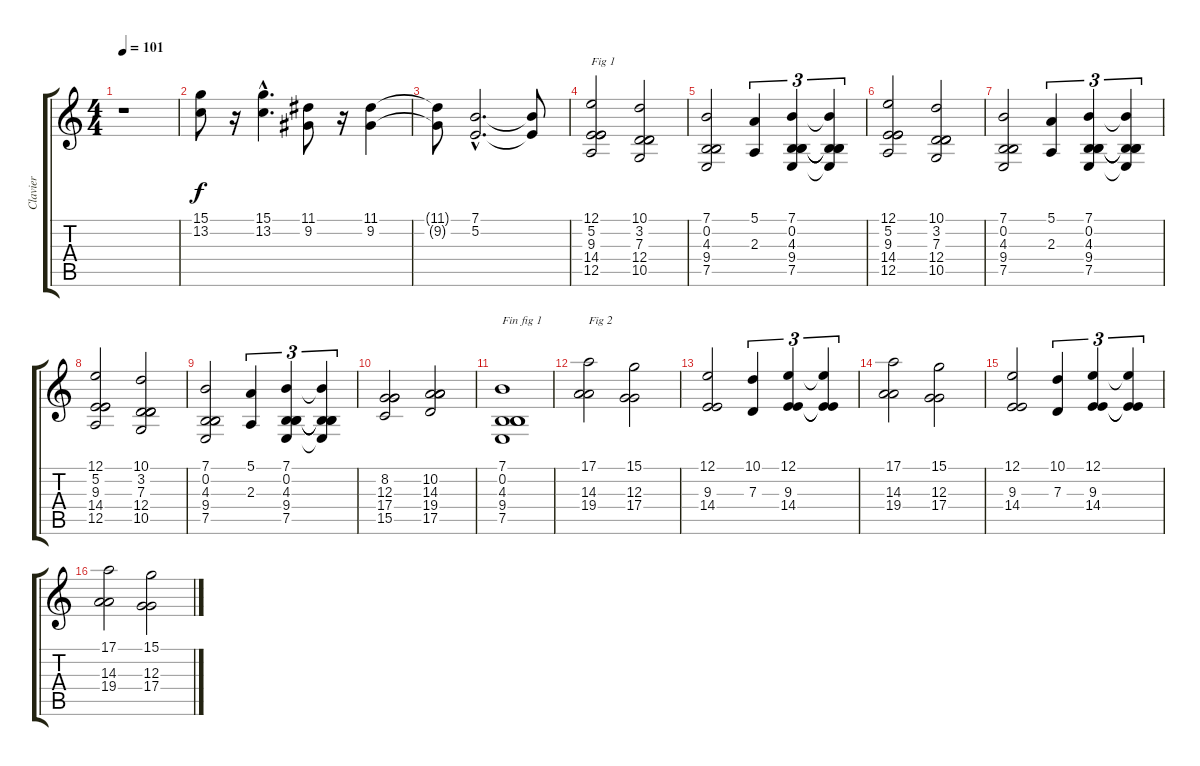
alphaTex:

\track ("Clavier" "Clavier") {instrument harmonica}
\staff {score tabs}
\tuning (E4 B3 G3 D3 A2 E2) {hide}
\ts (4 4)
\tempo 101
\clef g2
\ks c
r.1{dy f instrument harmonica} |
(15.1 13.2).8 r.16 (15.1{hac} 13.2{hac}).4{d} (11.1 9.2).8 r.16 (11.1 9.2).4 |
(11.1{t} 9.2{t}).8 (7.1{hac} 5.2{hac}).2{d} (7.1{t} 5.2{t}).8 |
(12.1 5.2 9.3 14.4 12.5).2{txt "Fig 1"} (10.1 3.2 7.3 12.4 10.5).2 |
(7.1 0.2 4.3 9.4 7.5).2 (5.1 2.3).4{tu (3 2)} (7.1 0.2 4.3 9.4 7.5).4{tu (3 2)} (7.1{t} 0.2{t} 4.3{t} 9.4{t} 7.5{t}).4{tu (3 2)} |
(12.1 5.2 9.3 14.4 12.5).2 (10.1 3.2 7.3 12.4 10.5).2 |
(7.1 0.2 4.3 9.4 7.5).2 (5.1 2.3).4{tu (3 2)} (7.1 0.2 4.3 9.4 7.5).4{tu (3 2)} (7.1{t} 0.2{t} 4.3{t} 9.4{t} 7.5{t}).4{tu (3 2)} |
(12.1 5.2 9.3 14.4 12.5).2 (10.1 3.2 7.3 12.4 10.5).2 |
(7.1 0.2 4.3 9.4 7.5).2 (5.1 2.3).4{tu (3 2)} (7.1 0.2 4.3 9.4 7.5).4{tu (3 2)} (7.1{t} 0.2{t} 4.3{t} 9.4{t} 7.5{t}).4{tu (3 2)} |
(8.2 12.3 17.4 15.5).2 (10.2 14.3 19.4 17.5).2 |
(7.1 0.2 4.3 9.4 7.5).1{txt "Fin fig 1"} |
(17.1 14.3 19.4).2{txt "Fig 2"} (15.1 12.3 17.4).2 |
(12.1 9.3 14.4).2 (10.1 7.3).4{tu (3 2)} (12.1 9.3 14.4).4{tu (3 2)} (12.1{t} 9.3{t} 14.4{t}).4{tu (3 2)} |
(17.1 14.3 19.4).2 (15.1 12.3 17.4).2 |
(12.1 9.3 14.4).2 (10.1 7.3).4{tu (3 2)} (12.1 9.3 14.4).4{tu (3 2)} (12.1{t} 9.3{t} 14.4{t}).4{tu (3 2)} |
(17.1 14.3 19.4).2 (15.1 12.3 17.4).2
